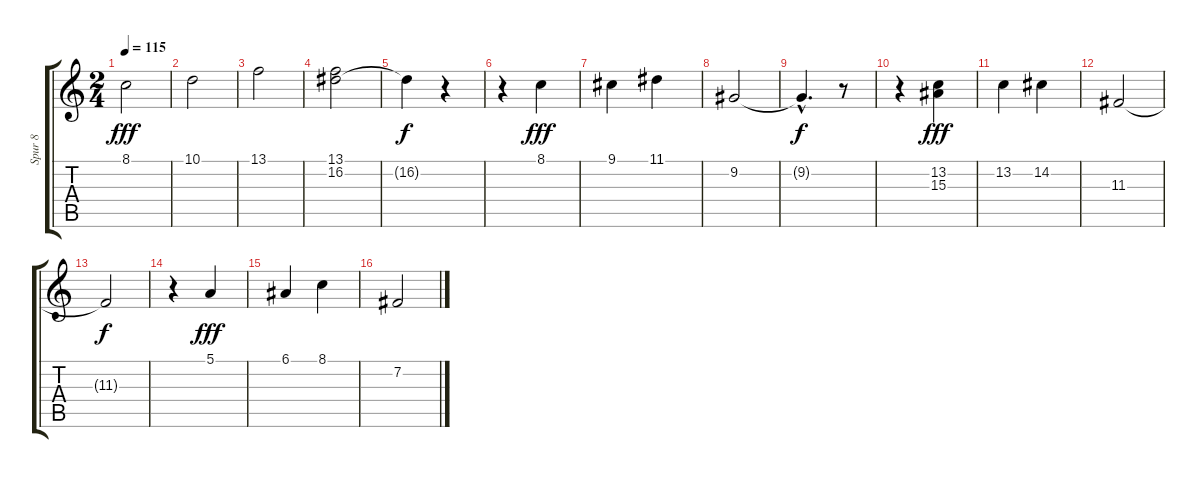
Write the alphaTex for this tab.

\track ("Spur 8" "Spur 8") {instrument choiraahs}
\staff {score tabs}
\tuning (E4 B3 G3 D3 A2 E2) {hide}
\ts (2 4)
\tempo 115
\clef g2
\ks c
8.1.2{dy fff} |
10.1.2 |
13.1.2 |
(13.1 16.2).2 |
16.2{t}.4{dy f} r.4 |
r.4 8.1.4{dy fff} |
9.1.4 11.1.4 |
9.2.2 |
9.2{hac t}.4{d dy f} r.8 |
r.4 (13.2 15.3).4{dy fff} |
13.2.4 14.2.4 |
11.3.2 |
11.3{t}.2{dy f} |
r.4 5.1.4{dy fff} |
6.1.4 8.1.4 |
7.2.2
